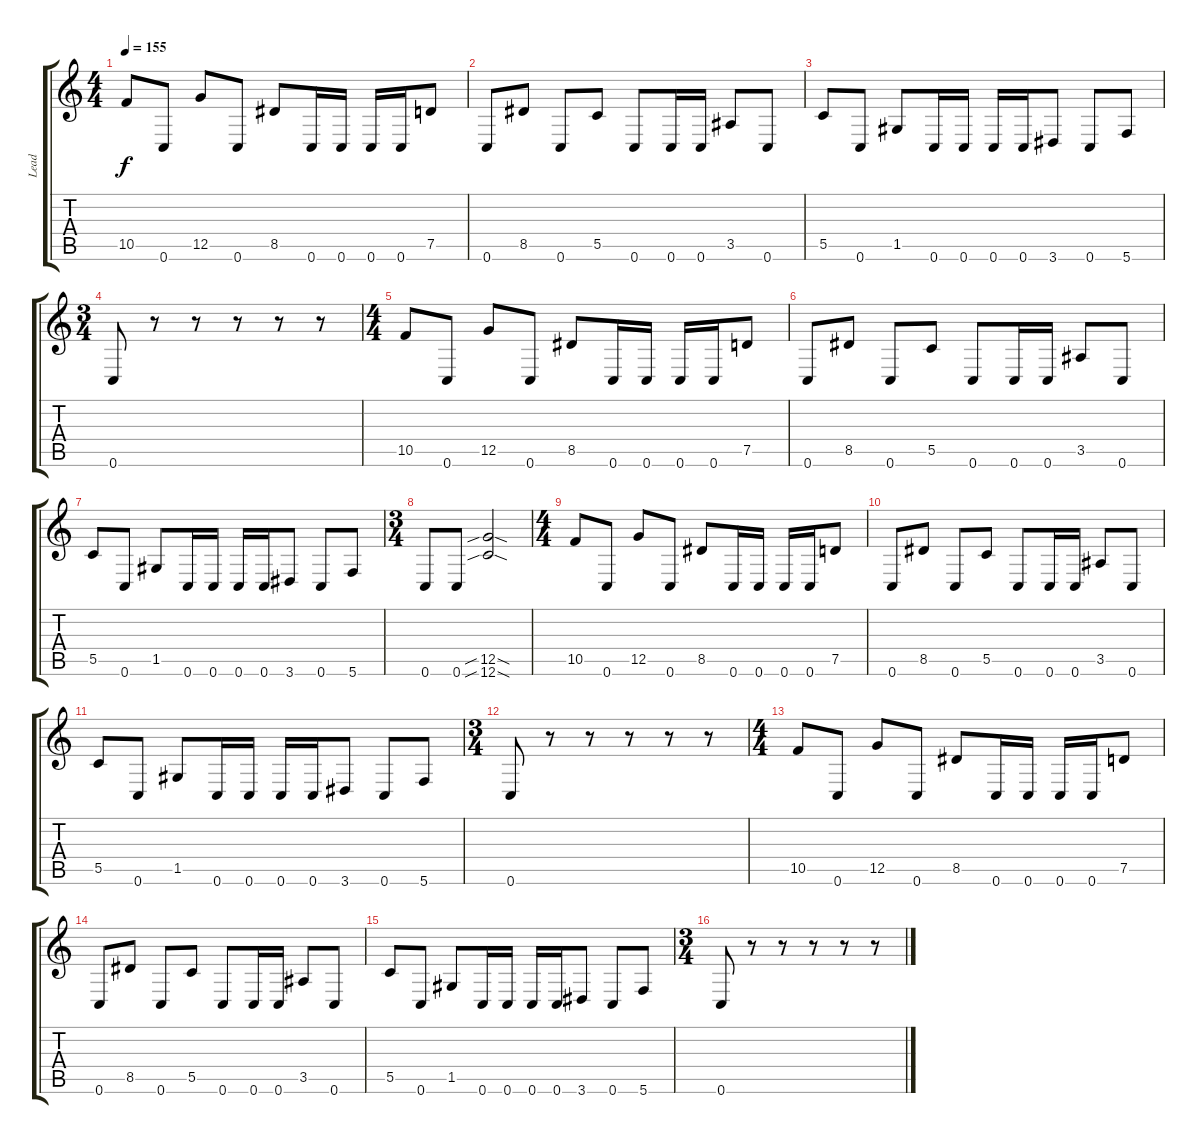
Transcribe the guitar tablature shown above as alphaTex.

\track ("Lead" "Lead") {instrument distortionguitar}
\staff {score tabs}
\tuning (D4 A3 F3 C3 G2 C2) {hide}
\ts (4 4)
\tempo 155
\clef g2
\ks c
10.5.8{dy f} 0.6.8 12.5.8 0.6.8 8.5.8 0.6.16 0.6.16 0.6.16 0.6.16 7.5.8 |
0.6.8 8.5.8 0.6.8 5.5.8 0.6.8 0.6.16 0.6.16 3.5.8 0.6.8 |
5.5.8 0.6.8 1.5.8 0.6.16 0.6.16 0.6.16 0.6.16 3.6.8 0.6.8 5.6.8 |
\ts (3 4)
0.6.8 r.8 r.8 r.8 r.8 r.8 |
\ts (4 4)
10.5.8 0.6.8 12.5.8 0.6.8 8.5.8 0.6.16 0.6.16 0.6.16 0.6.16 7.5.8 |
0.6.8 8.5.8 0.6.8 5.5.8 0.6.8 0.6.16 0.6.16 3.5.8 0.6.8 |
5.5.8 0.6.8 1.5.8 0.6.16 0.6.16 0.6.16 0.6.16 3.6.8 0.6.8 5.6.8 |
\ts (3 4)
0.6.8 0.6.8 (12.5{sib sod} 12.6{sib sod}).2 |
\ts (4 4)
10.5.8 0.6.8 12.5.8 0.6.8 8.5.8 0.6.16 0.6.16 0.6.16 0.6.16 7.5.8 |
0.6.8 8.5.8 0.6.8 5.5.8 0.6.8 0.6.16 0.6.16 3.5.8 0.6.8 |
5.5.8 0.6.8 1.5.8 0.6.16 0.6.16 0.6.16 0.6.16 3.6.8 0.6.8 5.6.8 |
\ts (3 4)
0.6.8 r.8 r.8 r.8 r.8 r.8 |
\ts (4 4)
10.5.8 0.6.8 12.5.8 0.6.8 8.5.8 0.6.16 0.6.16 0.6.16 0.6.16 7.5.8 |
0.6.8 8.5.8 0.6.8 5.5.8 0.6.8 0.6.16 0.6.16 3.5.8 0.6.8 |
5.5.8 0.6.8 1.5.8 0.6.16 0.6.16 0.6.16 0.6.16 3.6.8 0.6.8 5.6.8 |
\ts (3 4)
0.6.8 r.8 r.8 r.8 r.8 r.8
